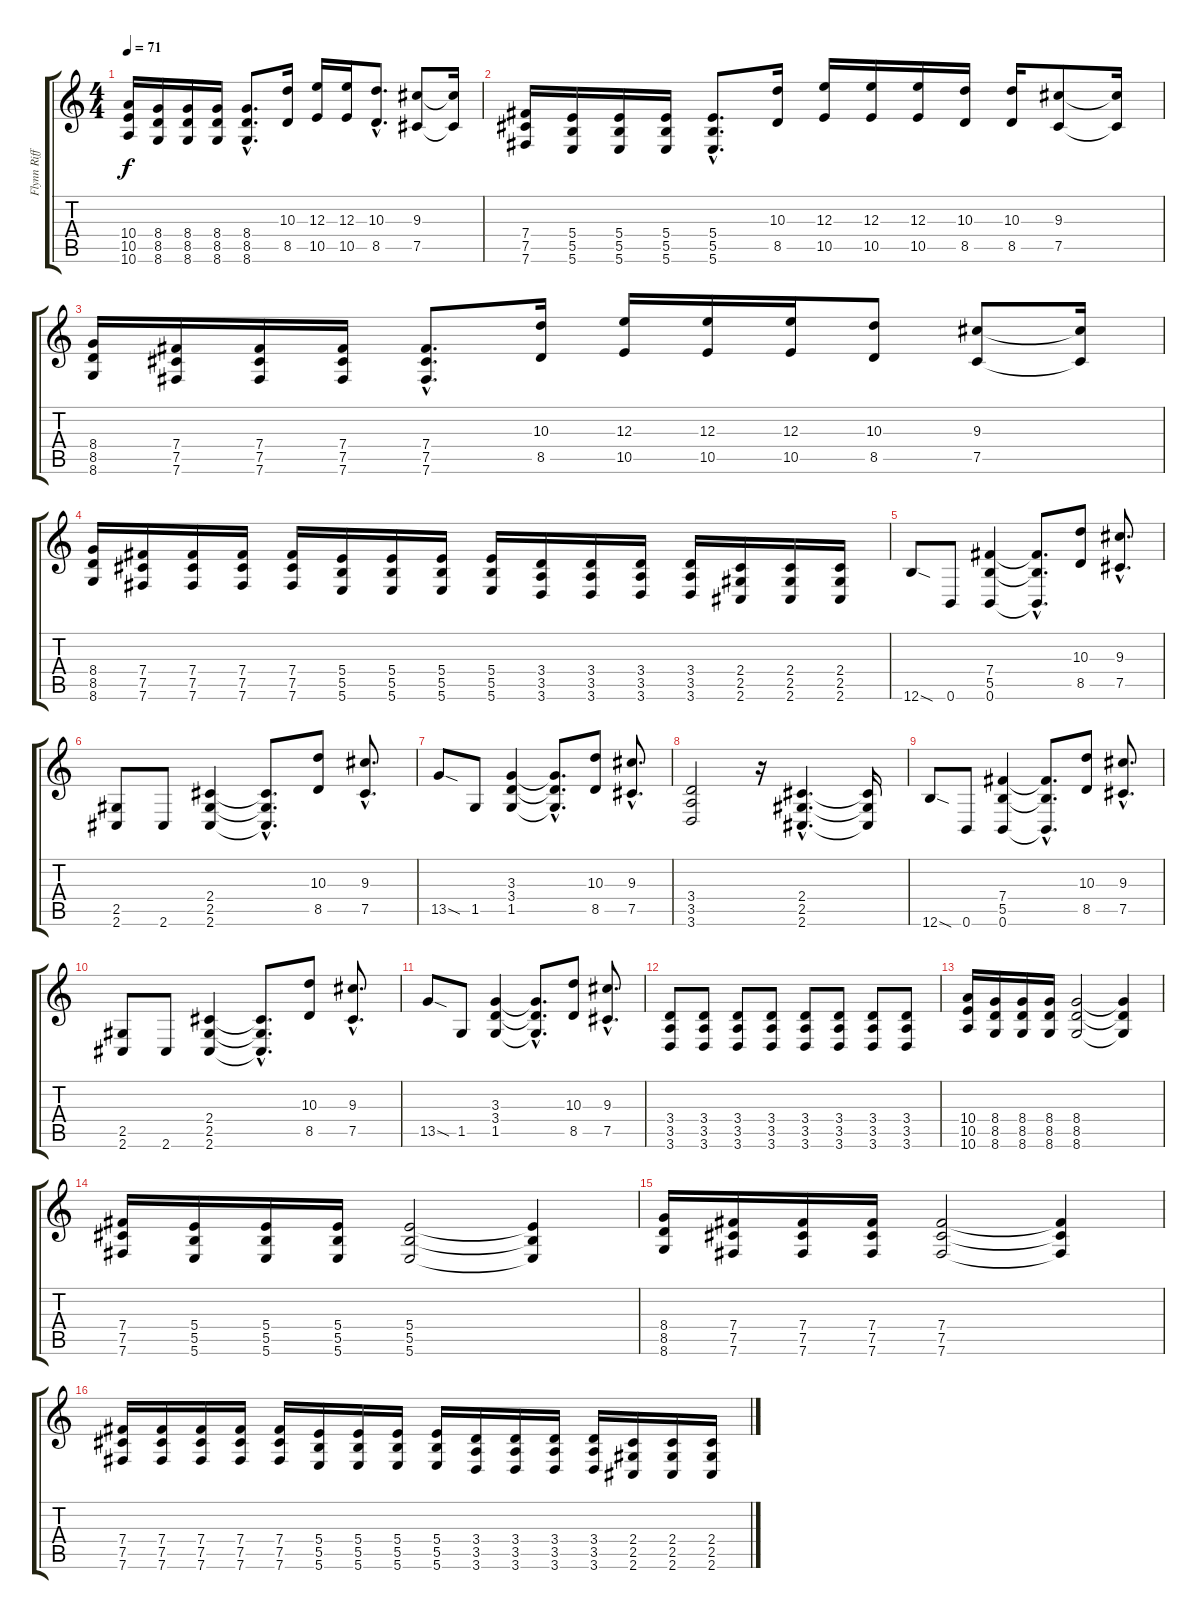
\track ("Flynn Riff" "Flynn Riff") {instrument distortionguitar}
\staff {score tabs}
\tuning (Db4 Ab3 E3 B2 Gb2 B1) {hide}
\ts (4 4)
\tempo 71
\clef g2
\ks c
(10.4 10.5 10.6).16{dy f} (8.4 8.5 8.6).16 (8.4 8.5 8.6).16 (8.4 8.5 8.6).16 (8.4{hac} 8.5{hac} 8.6{hac}).8{d} (10.3 8.5).16 (12.3 10.5).16 (12.3 10.5).16 (10.3{hac} 8.5{hac}).8{d} (9.3 7.5).8 (9.3{t} 7.5{t}).16 |
(7.4 7.5 7.6).16 (5.4 5.5 5.6).16 (5.4 5.5 5.6).16 (5.4 5.5 5.6).16 (5.4{hac} 5.5{hac} 5.6{hac}).8{d} (10.3 8.5).16 (12.3 10.5).16 (12.3 10.5).16 (12.3 10.5).16 (10.3 8.5).16 (10.3 8.5).16 (9.3 7.5).8 (9.3{t} 7.5{t}).16 |
(8.4 8.5 8.6).16 (7.4 7.5 7.6).16 (7.4 7.5 7.6).16 (7.4 7.5 7.6).16 (7.4{hac} 7.5{hac} 7.6{hac}).8{d} (10.3 8.5).16 (12.3 10.5).16 (12.3 10.5).16 (12.3 10.5).16 (10.3 8.5).8 (9.3 7.5).8 (9.3{t} 7.5{t}).16 |
(8.4 8.5 8.6).16 (7.4 7.5 7.6).16 (7.4 7.5 7.6).16 (7.4 7.5 7.6).16 (7.4 7.5 7.6).16 (5.4 5.5 5.6).16 (5.4 5.5 5.6).16 (5.4 5.5 5.6).16 (5.4 5.5 5.6).16 (3.4 3.5 3.6).16 (3.4 3.5 3.6).16 (3.4 3.5 3.6).16 (3.4 3.5 3.6).16 (2.4 2.5 2.6).16 (2.4 2.5 2.6).16 (2.4 2.5 2.6).16 |
12.6{sod}.8 0.6.8 (7.4 5.5 0.6).4 (7.4{hac t} 5.5{hac t} 0.6{hac t}).8{d} (10.3 8.5).8 (9.3{hac} 7.5{hac}).8{d} |
(2.5 2.6).8 2.6.8 (2.4 2.5 2.6).4 (2.4{hac t} 2.5{hac t} 2.6{hac t}).8{d} (10.3 8.5).8 (9.3{hac} 7.5{hac}).8{d} |
13.5{sod}.8 1.5.8 (3.3 3.4 1.5).4 (3.3{hac t} 3.4{hac t} 1.5{hac t}).8{d} (10.3 8.5).8 (9.3{hac} 7.5{hac}).8{d} |
(3.4 3.5 3.6).2 r.16 (2.4{hac} 2.5{hac} 2.6{hac}).4{d} (2.4{t} 2.5{t} 2.6{t}).16 |
12.6{sod}.8 0.6.8 (7.4 5.5 0.6).4 (7.4{hac t} 5.5{hac t} 0.6{hac t}).8{d} (10.3 8.5).8 (9.3{hac} 7.5{hac}).8{d} |
(2.5 2.6).8 2.6.8 (2.4 2.5 2.6).4 (2.4{hac t} 2.5{hac t} 2.6{hac t}).8{d} (10.3 8.5).8 (9.3{hac} 7.5{hac}).8{d} |
13.5{sod}.8 1.5.8 (3.3 3.4 1.5).4 (3.3{hac t} 3.4{hac t} 1.5{hac t}).8{d} (10.3 8.5).8 (9.3{hac} 7.5{hac}).8{d} |
(3.4 3.5 3.6).8 (3.4 3.5 3.6).8 (3.4 3.5 3.6).8 (3.4 3.5 3.6).8 (3.4 3.5 3.6).8 (3.4 3.5 3.6).8 (3.4 3.5 3.6).8 (3.4 3.5 3.6).8 |
(10.4 10.5 10.6).16 (8.4 8.5 8.6).16 (8.4 8.5 8.6).16 (8.4 8.5 8.6).16 (8.4 8.5 8.6).2 (8.4{t} 8.5{t} 8.6{t}).4 |
(7.4 7.5 7.6).16 (5.4 5.5 5.6).16 (5.4 5.5 5.6).16 (5.4 5.5 5.6).16 (5.4 5.5 5.6).2 (5.4{t} 5.5{t} 5.6{t}).4 |
(8.4 8.5 8.6).16 (7.4 7.5 7.6).16 (7.4 7.5 7.6).16 (7.4 7.5 7.6).16 (7.4 7.5 7.6).2 (7.4{t} 7.5{t} 7.6{t}).4 |
(7.4 7.5 7.6).16 (7.4 7.5 7.6).16 (7.4 7.5 7.6).16 (7.4 7.5 7.6).16 (7.4 7.5 7.6).16 (5.4 5.5 5.6).16 (5.4 5.5 5.6).16 (5.4 5.5 5.6).16 (5.4 5.5 5.6).16 (3.4 3.5 3.6).16 (3.4 3.5 3.6).16 (3.4 3.5 3.6).16 (3.4 3.5 3.6).16 (2.4 2.5 2.6).16 (2.4 2.5 2.6).16 (2.4 2.5 2.6).16
